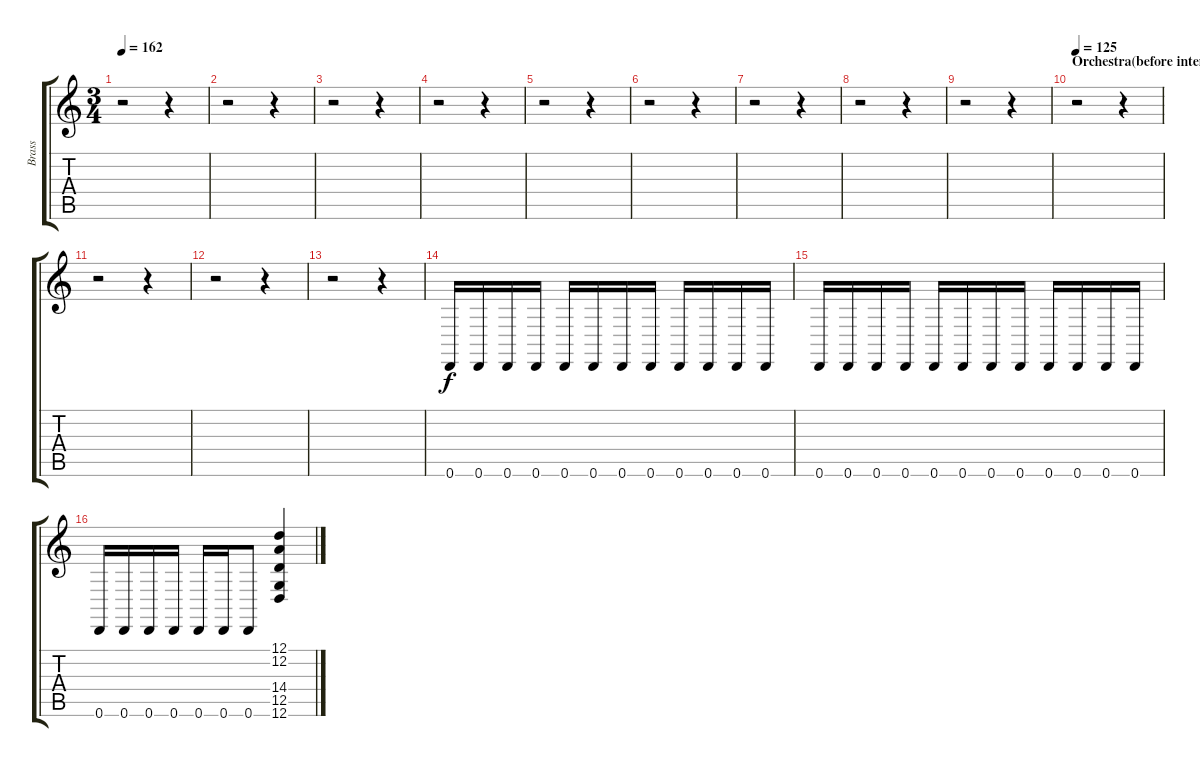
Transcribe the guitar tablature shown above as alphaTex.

\track ("Brass" "Brass") {instrument brasssection}
\staff {score tabs}
\tuning (D4 A3 F3 C3 G2 D2) {hide}
\ts (3 4)
\tempo 162
\clef g2
\ks c
r.2{dy f} r.4 |
r.2 r.4 |
r.2 r.4 |
r.2 r.4 |
r.2 r.4 |
r.2 r.4 |
r.2 r.4 |
r.2 r.4 |
r.2 r.4 |
\section ("" "Orchestra(before interlude)")
\tempo 125
r.2 r.4 |
r.2 r.4 |
r.2 r.4 |
r.2 r.4 |
0.6.16{volume 0 instrument timpani} 0.6.16{volume 2} 0.6.16{volume 3} 0.6.16{volume 4} 0.6.16{volume 4} 0.6.16{volume 5} 0.6.16{volume 5} 0.6.16{volume 6} 0.6.16{volume 6} 0.6.16{volume 7} 0.6.16{volume 8} 0.6.16{volume 8} |
0.6.16{volume 9} 0.6.16{volume 10} 0.6.16{volume 10} 0.6.16{volume 11} 0.6.16{volume 11} 0.6.16{volume 12} 0.6.16{volume 13} 0.6.16{volume 14} 0.6.16{volume 14} 0.6.16{volume 14} 0.6.16{volume 14} 0.6.16 |
0.6.16 0.6.16 0.6.16 0.6.16 0.6.16 0.6.16 0.6.8 (12.1 12.2 14.4 12.5 12.6).4{instrument synthstrings1}
